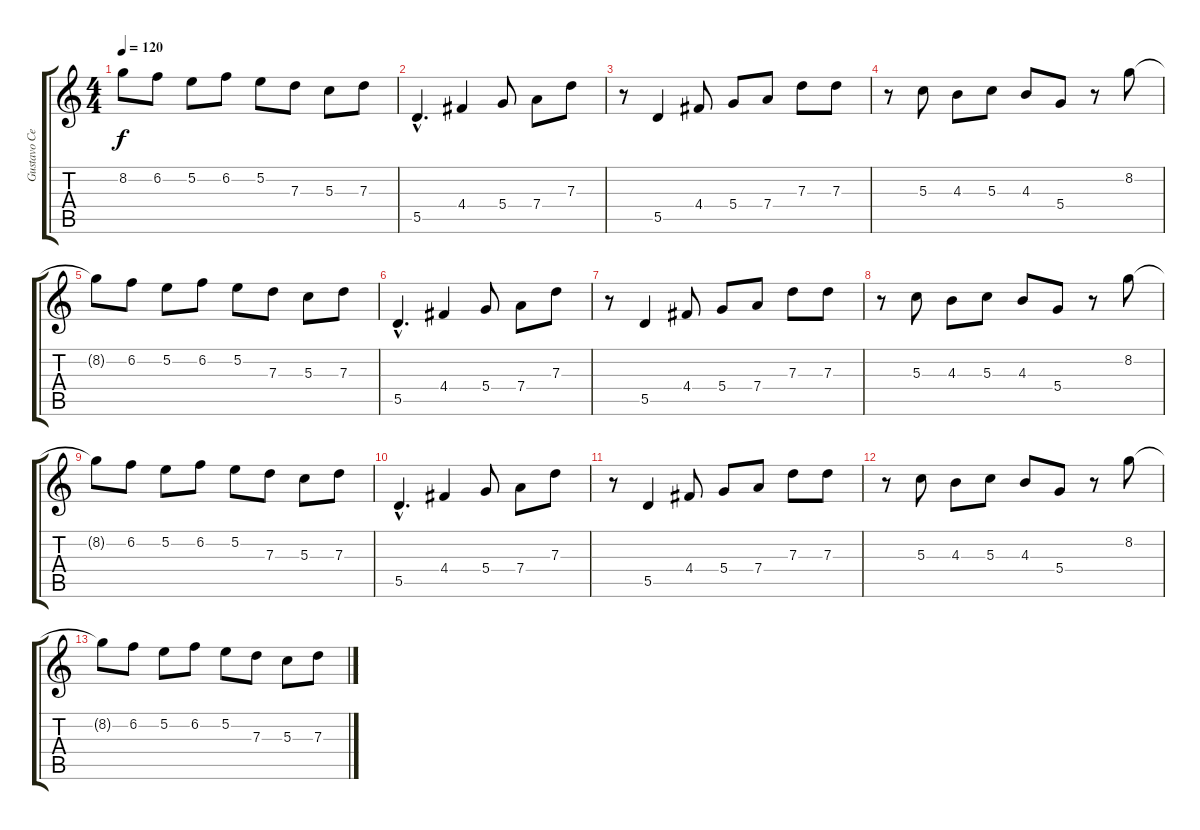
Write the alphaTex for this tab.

\track ("Gustavo Cerati" "Gustavo Ce") {instrument electricguitarclean}
\staff {score tabs}
\tuning (E4 B3 G3 D3 A2 E2) {hide}
\ts (4 4)
\tempo 120
\clef g2
\ks c
8.2{t}.8{dy f} 6.2.8 5.2.8 6.2.8 5.2.8 7.3.8 5.3.8 7.3.8 |
5.5{hac}.4{d} 4.4.4 5.4.8 7.4.8 7.3.8 |
r.8 5.5.4 4.4.8 5.4.8 7.4.8 7.3.8 7.3.8 |
r.8 5.3.8 4.3.8 5.3.8 4.3.8 5.4.8 r.8 8.2.8 |
8.2{t}.8 6.2.8 5.2.8 6.2.8 5.2.8 7.3.8 5.3.8 7.3.8 |
5.5{hac}.4{d} 4.4.4 5.4.8 7.4.8 7.3.8 |
r.8 5.5.4 4.4.8 5.4.8 7.4.8 7.3.8 7.3.8 |
r.8 5.3.8 4.3.8 5.3.8 4.3.8 5.4.8 r.8 8.2.8 |
8.2{t}.8 6.2.8 5.2.8 6.2.8 5.2.8 7.3.8 5.3.8 7.3.8 |
5.5{hac}.4{d volume 6} 4.4.4 5.4.8 7.4.8 7.3.8 |
r.8 5.5.4 4.4.8 5.4.8 7.4.8 7.3.8 7.3.8 |
r.8{volume 0} 5.3.8 4.3.8 5.3.8 4.3.8 5.4.8 r.8 8.2.8 |
8.2{t}.8 6.2.8 5.2.8 6.2.8 5.2.8 7.3.8 5.3.8 7.3.8
